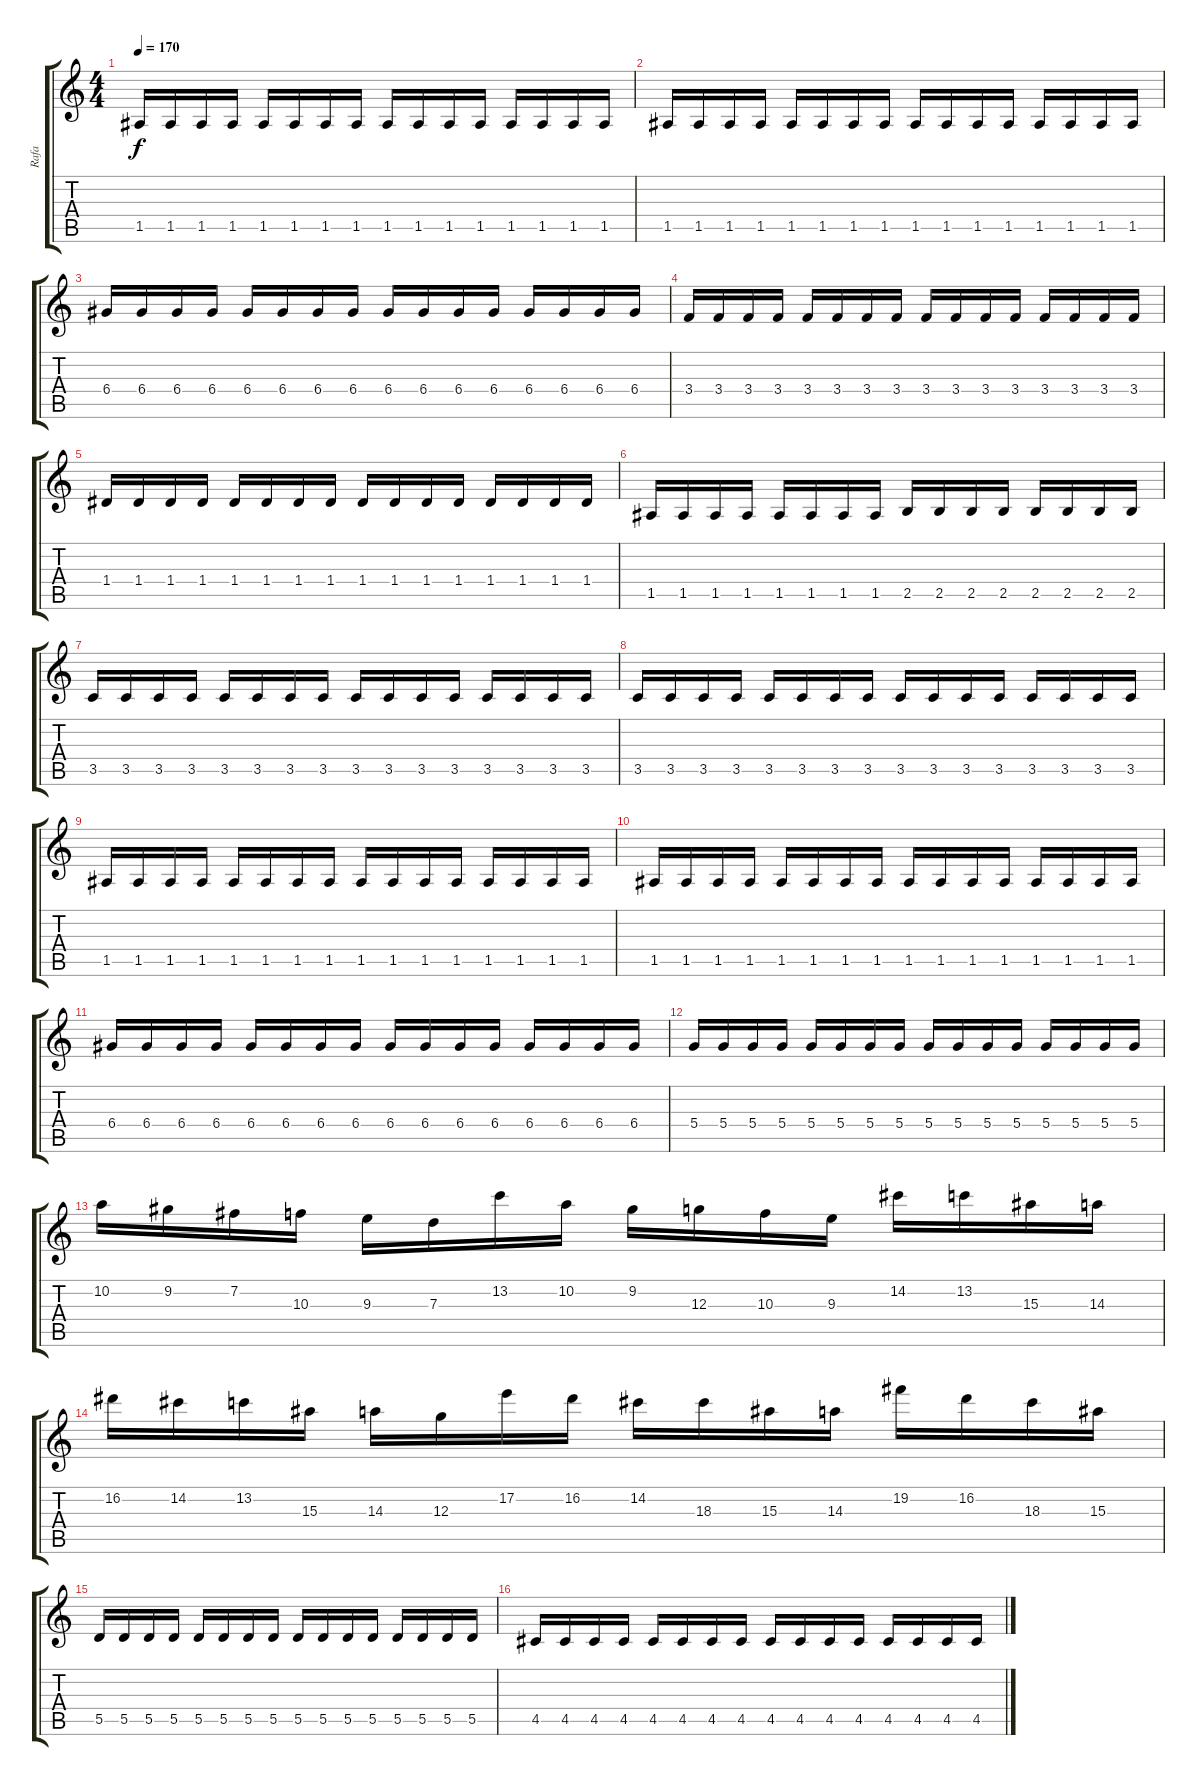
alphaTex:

\track ("Rafa" "Rafa") {instrument overdrivenguitar}
\staff {score tabs}
\tuning (E4 B3 G3 D3 A2 E2) {hide}
\ts (4 4)
\tempo 170
\clef g2
\ks c
1.5.16{dy f} 1.5.16 1.5.16 1.5.16 1.5.16 1.5.16 1.5.16 1.5.16 1.5.16 1.5.16 1.5.16 1.5.16 1.5.16 1.5.16 1.5.16 1.5.16 |
1.5.16 1.5.16 1.5.16 1.5.16 1.5.16 1.5.16 1.5.16 1.5.16 1.5.16 1.5.16 1.5.16 1.5.16 1.5.16 1.5.16 1.5.16 1.5.16 |
6.4.16 6.4.16 6.4.16 6.4.16 6.4.16 6.4.16 6.4.16 6.4.16 6.4.16 6.4.16 6.4.16 6.4.16 6.4.16 6.4.16 6.4.16 6.4.16 |
3.4.16 3.4.16 3.4.16 3.4.16 3.4.16 3.4.16 3.4.16 3.4.16 3.4.16 3.4.16 3.4.16 3.4.16 3.4.16 3.4.16 3.4.16 3.4.16 |
1.4.16 1.4.16 1.4.16 1.4.16 1.4.16 1.4.16 1.4.16 1.4.16 1.4.16 1.4.16 1.4.16 1.4.16 1.4.16 1.4.16 1.4.16 1.4.16 |
1.5.16 1.5.16 1.5.16 1.5.16 1.5.16 1.5.16 1.5.16 1.5.16 2.5.16 2.5.16 2.5.16 2.5.16 2.5.16 2.5.16 2.5.16 2.5.16 |
3.5.16 3.5.16 3.5.16 3.5.16 3.5.16 3.5.16 3.5.16 3.5.16 3.5.16 3.5.16 3.5.16 3.5.16 3.5.16 3.5.16 3.5.16 3.5.16 |
3.5.16 3.5.16 3.5.16 3.5.16 3.5.16 3.5.16 3.5.16 3.5.16 3.5.16 3.5.16 3.5.16 3.5.16 3.5.16 3.5.16 3.5.16 3.5.16 |
1.5.16 1.5.16 1.5.16 1.5.16 1.5.16 1.5.16 1.5.16 1.5.16 1.5.16 1.5.16 1.5.16 1.5.16 1.5.16 1.5.16 1.5.16 1.5.16 |
1.5.16 1.5.16 1.5.16 1.5.16 1.5.16 1.5.16 1.5.16 1.5.16 1.5.16 1.5.16 1.5.16 1.5.16 1.5.16 1.5.16 1.5.16 1.5.16 |
6.4.16 6.4.16 6.4.16 6.4.16 6.4.16 6.4.16 6.4.16 6.4.16 6.4.16 6.4.16 6.4.16 6.4.16 6.4.16 6.4.16 6.4.16 6.4.16 |
5.4.16 5.4.16 5.4.16 5.4.16 5.4.16 5.4.16 5.4.16 5.4.16 5.4.16 5.4.16 5.4.16 5.4.16 5.4.16 5.4.16 5.4.16 5.4.16 |
10.2.16 9.2.16 7.2.16 10.3.16 9.3.16 7.3.16 13.2.16 10.2.16 9.2.16 12.3.16 10.3.16 9.3.16 14.2.16 13.2.16 15.3.16 14.3.16 |
16.2.16 14.2.16 13.2.16 15.3.16 14.3.16 12.3.16 17.2.16 16.2.16 14.2.16 18.3.16 15.3.16 14.3.16 19.2.16 16.2.16 18.3.16 15.3.16 |
5.5.16 5.5.16 5.5.16 5.5.16 5.5.16 5.5.16 5.5.16 5.5.16 5.5.16 5.5.16 5.5.16 5.5.16 5.5.16 5.5.16 5.5.16 5.5.16 |
4.5.16 4.5.16 4.5.16 4.5.16 4.5.16 4.5.16 4.5.16 4.5.16 4.5.16 4.5.16 4.5.16 4.5.16 4.5.16 4.5.16 4.5.16 4.5.16
